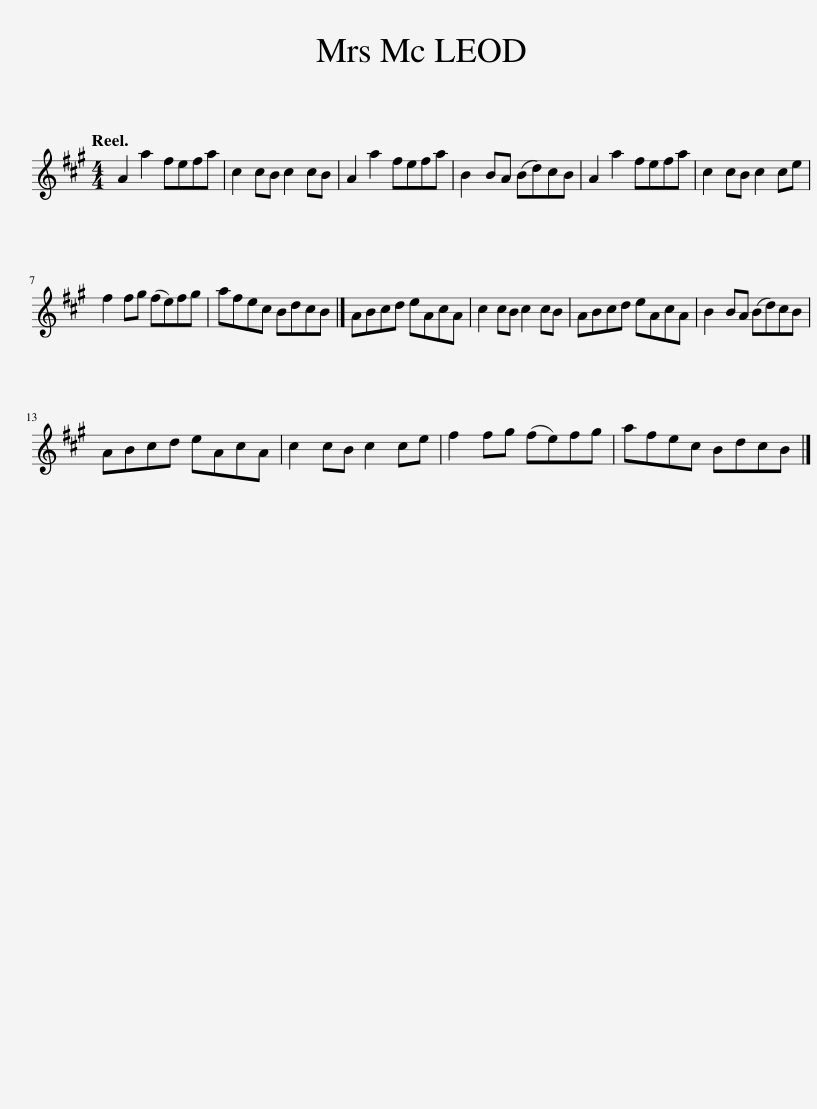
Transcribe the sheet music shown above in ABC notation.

X:1
L:1/8
Q:1/4=120
M:4/4
I:linebreak $
K:A
V:1 treble
V:1
 A2 a2 fefa | c2 cB c2 cB | A2 a2 fefa | B2 BA (Bd)cB | A2 a2 fefa | %5
 c2 cB c2 ce |$ f2 fg (fe)fg | afec BdcB |] ABcd eAcA | c2 cB c2 cB | %10
 ABcd eAcA | B2 BA (Bd)cB |$ ABcd eAcA | c2 cB c2 ce | f2 fg (fe)fg | %15
 afec BdcB |] %16
